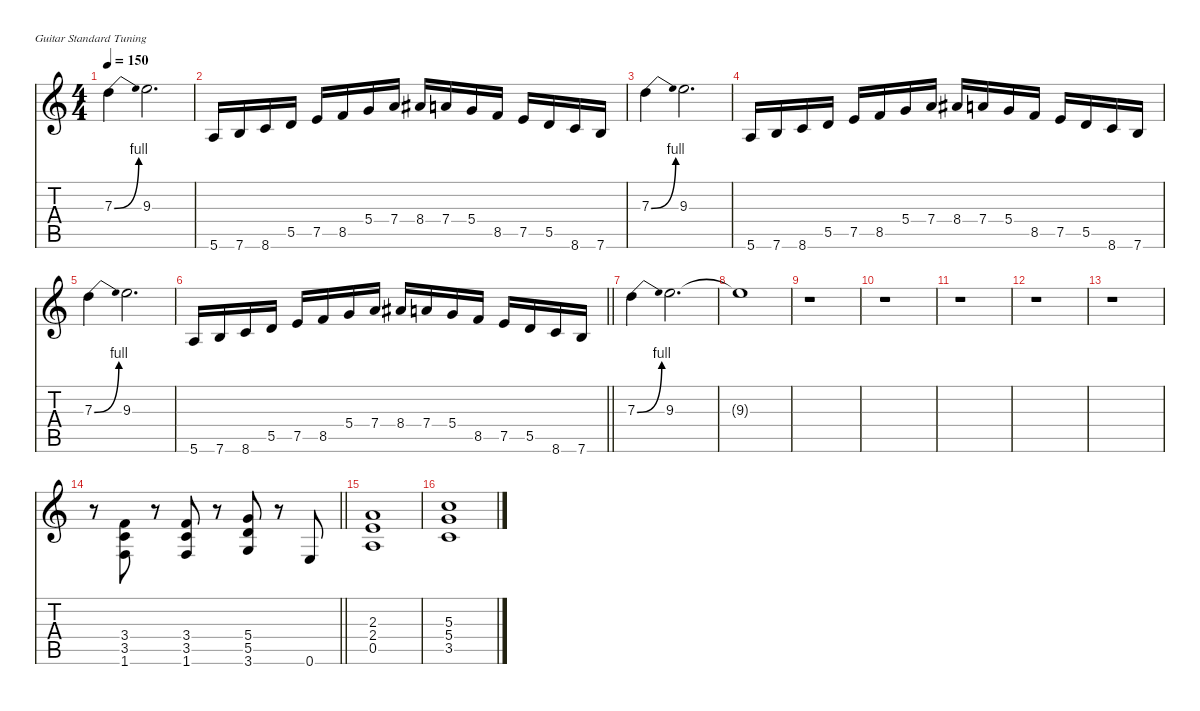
\defaultSystemsLayout 4
\hideDynamics
\bracketExtendMode nobrackets
\singleTrackTrackNamePolicy hidden
\multiTrackTrackNamePolicy hidden
\firstSystemTrackNameMode fullname
\otherSystemsTrackNameOrientation horizontal
\track ("guitare" "dist.guit.") {defaultSystemsLayout 4 mute instrument distortionguitar}
\staff {score tabs}
\tuning (E4 B3 G3 D3 A2 E2)
\ts (4 4)
\tempo 150
\clef g2
\ks c
7.3{be (bend 0 0 15 4)}.4{dy f beam Down} 9.3.2{d beam Down} |
5.6.16{dy ff beam Up} 7.6.16{beam Up} 8.6.16{beam Up} 5.5.16{beam Up} 7.5.16{beam Up} 8.5.16{beam Up} 5.4.16{beam Up} 7.4.16{beam Up} 8.4{acc #}.16{dy f beam Up} 7.4.16{dy ff beam Up} 5.4.16{dy f beam Up} 8.5.16{dy ff beam Up} 7.5.16{beam Up} 5.5.16{beam Up} 8.6.16{beam Up} 7.6.16{beam Up} |
7.3{be (bend 0 0 15 4)}.4{dy f beam Down} 9.3.2{d beam Down} |
5.6.16{dy ff beam Up} 7.6.16{beam Up} 8.6.16{beam Up} 5.5.16{beam Up} 7.5.16{beam Up} 8.5.16{beam Up} 5.4.16{beam Up} 7.4.16{beam Up} 8.4{acc #}.16{dy f beam Up} 7.4.16{dy ff beam Up} 5.4.16{dy f beam Up} 8.5.16{dy ff beam Up} 7.5.16{beam Up} 5.5.16{beam Up} 8.6.16{beam Up} 7.6.16{beam Up} |
7.3{be (bend 0 0 15 4)}.4{dy f beam Down} 9.3.2{d beam Down} |
\barLineRight lightlight
5.6.16{dy ff beam Up} 7.6.16{beam Up} 8.6.16{beam Up} 5.5.16{beam Up} 7.5.16{beam Up} 8.5.16{beam Up} 5.4.16{beam Up} 7.4.16{beam Up} 8.4{acc #}.16{dy f beam Up} 7.4.16{dy ff beam Up} 5.4.16{dy f beam Up} 8.5.16{dy ff beam Up} 7.5.16{beam Up} 5.5.16{beam Up} 8.6.16{beam Up} 7.6.16{beam Up} |
7.3{be (bend 0 0 15 4)}.4{dy f beam Down} 9.3.2{d beam Down} |
9.3{t}.1{beam Down} |
r.1{beam Down} |
r.1{beam Down} |
r.1{beam Down} |
r.1{beam Down} |
r.1{beam Down} |
\barLineRight lightlight
r.8{beam Down} (3.4 3.5 1.6).8{dy ff beam Up} r.8{beam Up} (3.4 3.5 1.6).8{beam Up} r.8{beam Up} (5.4 5.5 3.6).8{beam Up} r.8{beam Up} 0.6.8{dy f beam Up} |
(2.3 2.4 0.5).1{dy ff beam Up} |
(5.3 5.4 3.5).1{beam Up}
